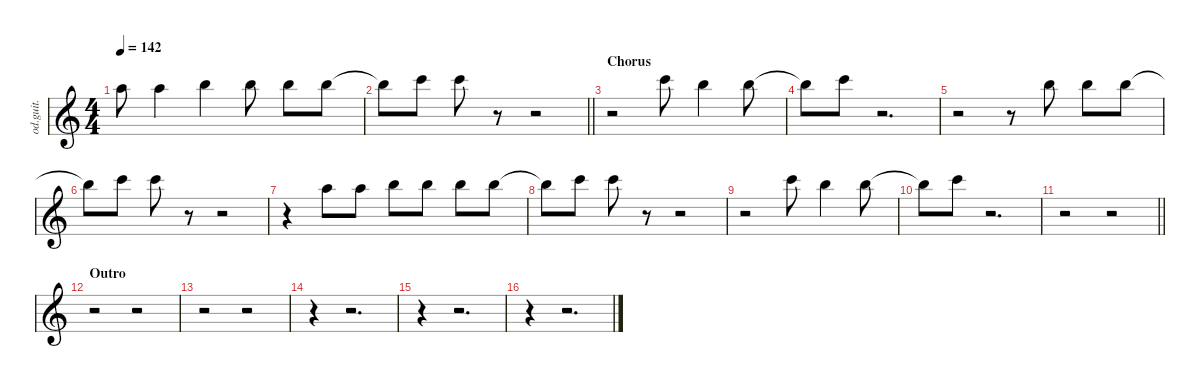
\defaultSystemsLayout 4
\hideDynamics
\bracketExtendMode nobrackets
\otherSystemsTrackNameOrientation horizontal
\track ("Vocals" "od.guit.") {mute instrument overdrivenguitar}
\staff {score}
\tuning (E4 B3 G3 D3 A2 E2)
\ts (4 4)
\tempo 142
\clef g2
\ks c
5.1.8{dy f beam Down} 5.1.4{beam Down} 7.1.4{beam Down} 7.1.8{beam Down} 7.1.8{beam Down} 7.1.8{beam Down} |
\barLineRight lightlight
7.1{t}.8{beam Down} 8.1.8{beam Down} 8.1.8{beam Down} r.8{beam Down} r.2{beam Down} |
\section ("" "Chorus")
r.2{beam Down} 8.1.8{beam Down} 7.1.4{beam Down} 7.1.8{beam Down} |
7.1{t}.8{beam Down} 8.1.8{beam Down} r.2{d beam Down} |
r.2{beam Down} r.8{beam Down} 7.1.8{beam Down} 7.1.8{beam Down} 7.1.8{beam Down} |
7.1{t}.8{beam Down} 8.1.8{beam Down} 8.1.8{beam Down} r.8{beam Down} r.2{beam Down} |
r.4{beam Down} 5.1.8{beam Down} 5.1.8{beam Down} 7.1.8{beam Down} 7.1.8{beam Down} 7.1.8{beam Down} 7.1.8{beam Down} |
7.1{t}.8{beam Down} 8.1.8{beam Down} 8.1.8{beam Down} r.8{beam Down} r.2{beam Down} |
r.2{beam Down} 8.1.8{beam Down} 7.1.4{beam Down} 7.1.8{beam Down} |
7.1{t}.8{beam Down} 8.1.8{beam Down} r.2{d beam Down} |
\barLineRight lightlight
r.2{beam Down} r.2{beam Down} |
\section ("" "Outro")
r.2{beam Down} r.2{beam Down} |
r.2{beam Down} r.2{beam Down} |
r.4{beam Down} r.2{d beam Down} |
r.4{beam Down} r.2{d beam Down} |
r.4{beam Down} r.2{d beam Down}
